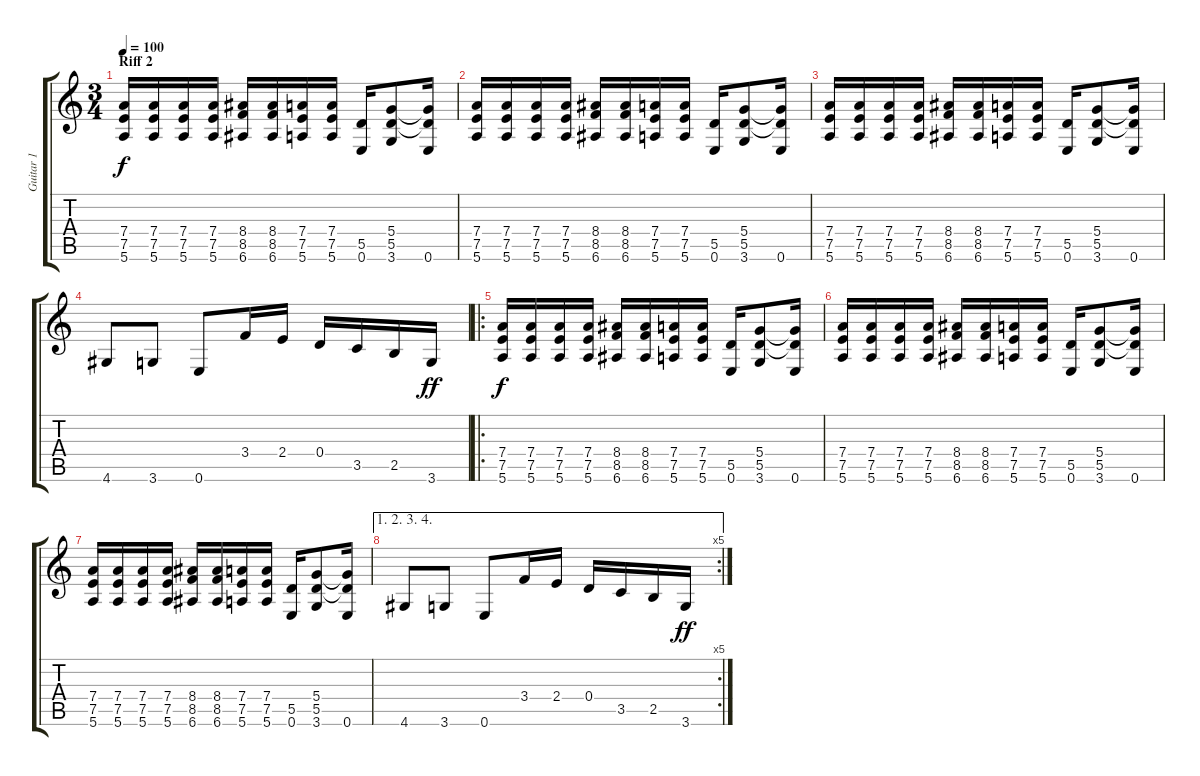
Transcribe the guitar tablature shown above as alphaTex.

\track ("Guitar 1" "Guitar 1") {instrument acousticguitarsteel}
\staff {score tabs}
\tuning (E4 B3 G3 D3 A2 E2) {hide}
\ts (3 4)
\section ("" "Riff 2")
\tempo 100
\clef g2
\ks c
(7.4 7.5 5.6).16{dy f} (7.4 7.5 5.6).16 (7.4 7.5 5.6).16 (7.4 7.5 5.6).16 (8.4 8.5 6.6).16 (8.4 8.5 6.6).16 (7.4 7.5 5.6).16 (7.4 7.5 5.6).16 (5.5 0.6).16 (5.4 5.5 3.6).8 (5.4{t} 5.5{t} 0.6).16 |
(7.4 7.5 5.6).16 (7.4 7.5 5.6).16 (7.4 7.5 5.6).16 (7.4 7.5 5.6).16 (8.4 8.5 6.6).16 (8.4 8.5 6.6).16 (7.4 7.5 5.6).16 (7.4 7.5 5.6).16 (5.5 0.6).16 (5.4 5.5 3.6).8 (5.4{t} 5.5{t} 0.6).16 |
(7.4 7.5 5.6).16 (7.4 7.5 5.6).16 (7.4 7.5 5.6).16 (7.4 7.5 5.6).16 (8.4 8.5 6.6).16 (8.4 8.5 6.6).16 (7.4 7.5 5.6).16 (7.4 7.5 5.6).16 (5.5 0.6).16 (5.4 5.5 3.6).8 (5.4{t} 5.5{t} 0.6).16 |
4.6.8 3.6.8 0.6.8 3.4.16 2.4.16 0.4.16 3.5.16 2.5.16 3.6.16{dy ff} |
\ro
(7.4 7.5 5.6).16{dy f} (7.4 7.5 5.6).16 (7.4 7.5 5.6).16 (7.4 7.5 5.6).16 (8.4 8.5 6.6).16 (8.4 8.5 6.6).16 (7.4 7.5 5.6).16 (7.4 7.5 5.6).16 (5.5 0.6).16 (5.4 5.5 3.6).8 (5.4{t} 5.5{t} 0.6).16 |
(7.4 7.5 5.6).16 (7.4 7.5 5.6).16 (7.4 7.5 5.6).16 (7.4 7.5 5.6).16 (8.4 8.5 6.6).16 (8.4 8.5 6.6).16 (7.4 7.5 5.6).16 (7.4 7.5 5.6).16 (5.5 0.6).16 (5.4 5.5 3.6).8 (5.4{t} 5.5{t} 0.6).16 |
(7.4 7.5 5.6).16 (7.4 7.5 5.6).16 (7.4 7.5 5.6).16 (7.4 7.5 5.6).16 (8.4 8.5 6.6).16 (8.4 8.5 6.6).16 (7.4 7.5 5.6).16 (7.4 7.5 5.6).16 (5.5 0.6).16 (5.4 5.5 3.6).8 (5.4{t} 5.5{t} 0.6).16 |
\ae (1 2 3 4)
\rc 5
4.6.8 3.6.8 0.6.8 3.4.16 2.4.16 0.4.16 3.5.16 2.5.16 3.6.16{dy ff}
